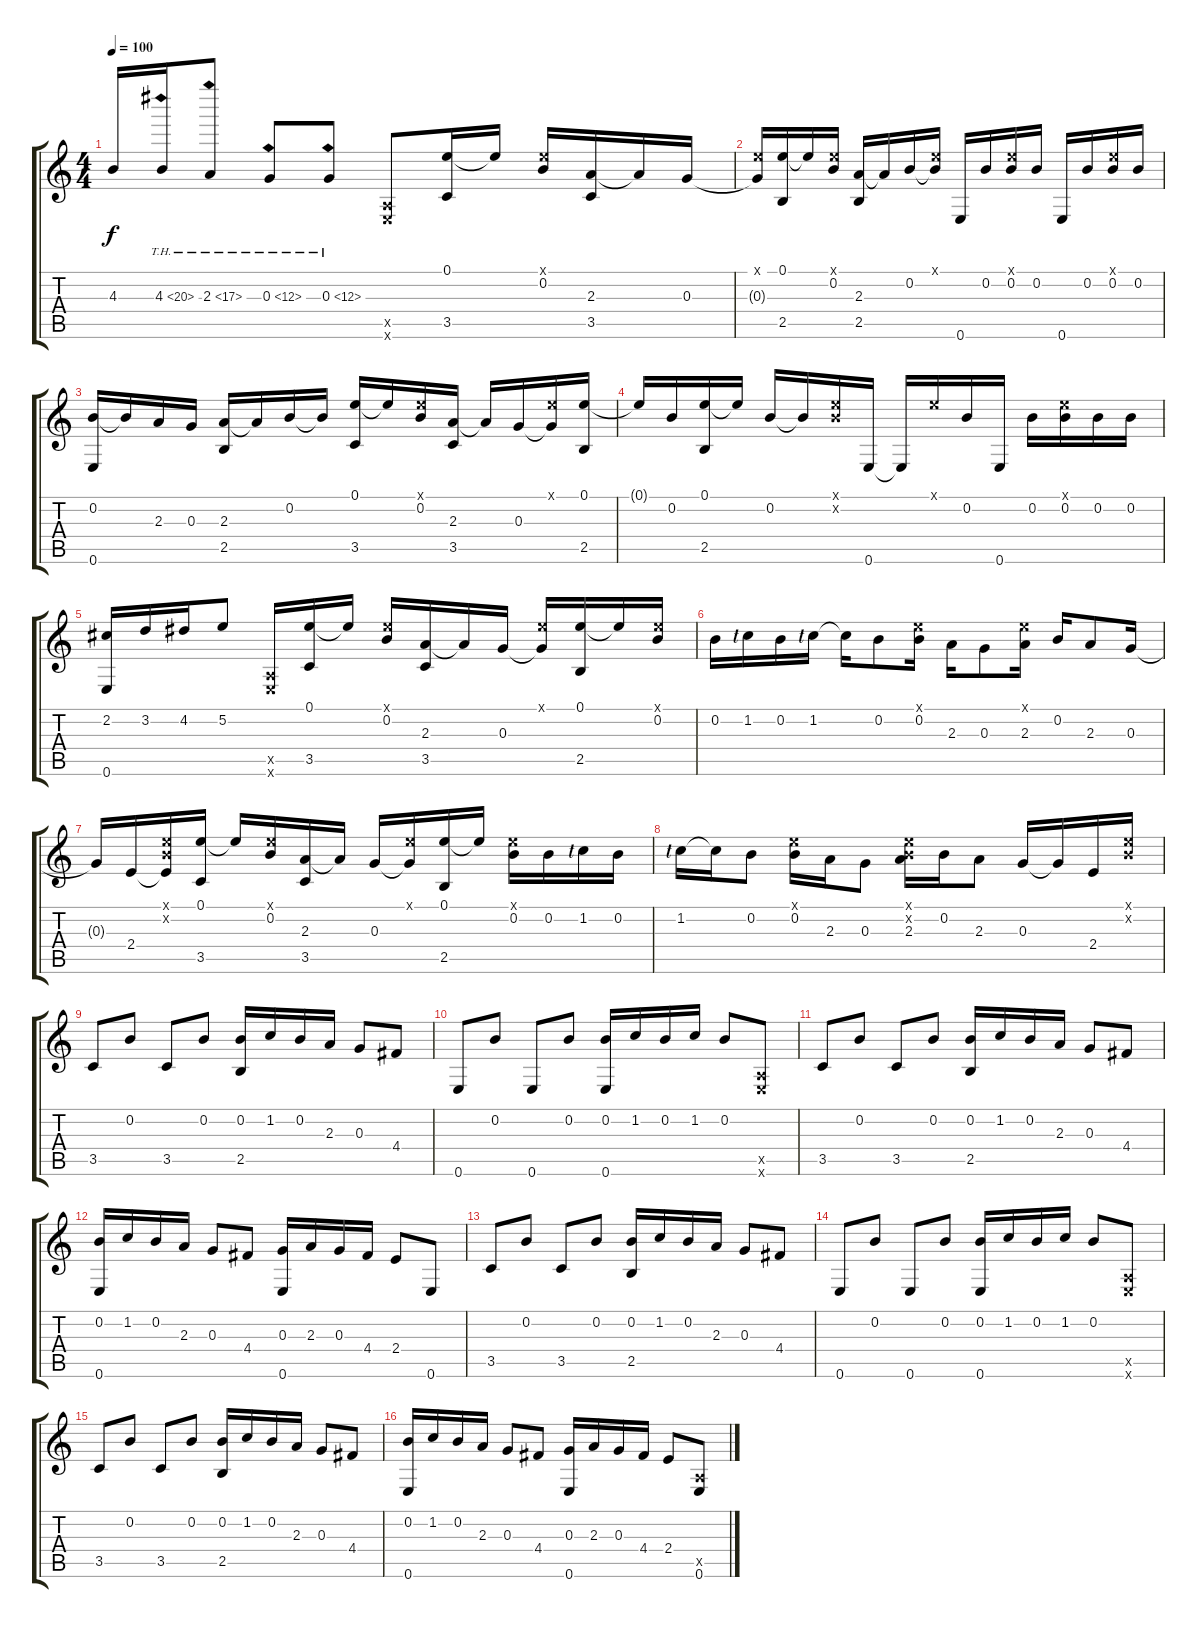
\track "" {instrument acousticguitarsteel}
\staff {score tabs}
\tuning (E4 B3 G3 D3 A2 E2) {hide}
\ts (4 4)
\tempo 100
\clef g2
\ks c
4.3{t}.16{dy f} 4.3{th 16}.16 2.3{th 15}.8 0.3{th 12}.8 0.3{th 12}.8 (0.5{x} 0.6{x}).8 (0.1 3.5).16 0.1{t}.16 (0.1{x} 0.2).16 (2.3 3.5).16 2.3{t}.16 0.3.16 |
(0.1{x} 0.3{t}).16 (0.1 2.5).16 0.1{t}.16 (0.1{x} 0.2).16 (2.3 2.5).16 2.3{t}.16 0.2.16 (0.1{x} 0.2{t}).16 0.6.16 0.2.16 (0.1{x} 0.2).16 0.2.16 0.6.16 0.2.16 (0.1{x} 0.2).16 0.2.16 |
(0.2 0.6).16 0.2{t}.16 2.3.16 0.3.16 (2.3 2.5).16 2.3{t}.16 0.2.16 0.2{t}.16 (0.1 3.5).16 0.1{t}.16 (0.1{x} 0.2).16 (2.3 3.5).16 2.3{t}.16 0.3.16 (0.1{x} 0.3{t}).16 (0.1 2.5).16 |
0.1{t}.16 0.2.16 (0.1 2.5).16 0.1{t}.16 0.2.16 0.2{t}.16 (0.1{x} 0.2{x}).16 0.6.16 0.6{t}.16 0.1{x}.16 0.2.16 0.6.16 0.2.16 (0.1{x} 0.2).16 0.2.16 0.2.16 |
(2.2 0.6).16 3.2.16 4.2.16 5.2.8 (0.5{x} 0.6{x}).16 (0.1 3.5).16 0.1{t}.16 (0.1{x} 0.2).16 (2.3 3.5).16 2.3{t}.16 0.3.16 (0.1{x} 0.3{t}).16 (0.1 2.5).16 0.1{t}.16 (0.1{x} 0.2).16 |
0.2.16 1.2{lf 1}.16 0.2.16 1.2{lf 1}.16 1.2{t}.16 0.2.8 (0.1{x} 0.2).16 2.3.16 0.3.8 (0.1{x} 2.3).16 0.2.16 2.3.8 0.3.16 |
0.3{t}.16 2.4.16 (0.1{x} 0.2{x} 2.4{t}).16 (0.1 3.5).16 0.1{t}.16 (0.1{x} 0.2).16 (2.3 3.5).16 2.3{t}.16 0.3.16 (0.1{x} 0.3{t}).16 (0.1 2.5).16 0.1{t}.16 (0.1{x} 0.2).16 0.2.16 1.2{lf 1}.16 0.2.16 |
1.2{lf 1}.16 1.2{t}.16 0.2.8 (0.1{x} 0.2).16 2.3.16 0.3.8 (0.1{x} 0.2{x} 2.3).16 0.2.16 2.3.8 0.3.16 0.3{t}.16 2.4.16 (0.1{x} 0.2{x}).16 |
3.5.8 0.2.8 3.5.8 0.2.8 (0.2 2.5).16 1.2.16 0.2.16 2.3.16 0.3.8 4.4.8 |
0.6.8 0.2.8 0.6.8 0.2.8 (0.2 0.6).16 1.2.16 0.2.16 1.2.16 0.2.8 (0.5{x} 0.6{x}).8 |
3.5.8 0.2.8 3.5.8 0.2.8 (0.2 2.5).16 1.2.16 0.2.16 2.3.16 0.3.8 4.4.8 |
(0.2 0.6).16 1.2.16 0.2.16 2.3.16 0.3.8 4.4.8 (0.3 0.6).16 2.3.16 0.3.16 4.4.16 2.4.8 0.6.8 |
3.5.8 0.2.8 3.5.8 0.2.8 (0.2 2.5).16 1.2.16 0.2.16 2.3.16 0.3.8 4.4.8 |
0.6.8 0.2.8 0.6.8 0.2.8 (0.2 0.6).16 1.2.16 0.2.16 1.2.16 0.2.8 (0.5{x} 0.6{x}).8 |
3.5.8 0.2.8 3.5.8 0.2.8 (0.2 2.5).16 1.2.16 0.2.16 2.3.16 0.3.8 4.4.8 |
(0.2 0.6).16 1.2.16 0.2.16 2.3.16 0.3.8 4.4.8 (0.3 0.6).16 2.3.16 0.3.16 4.4.16 2.4.8 (0.5{x} 0.6).8
